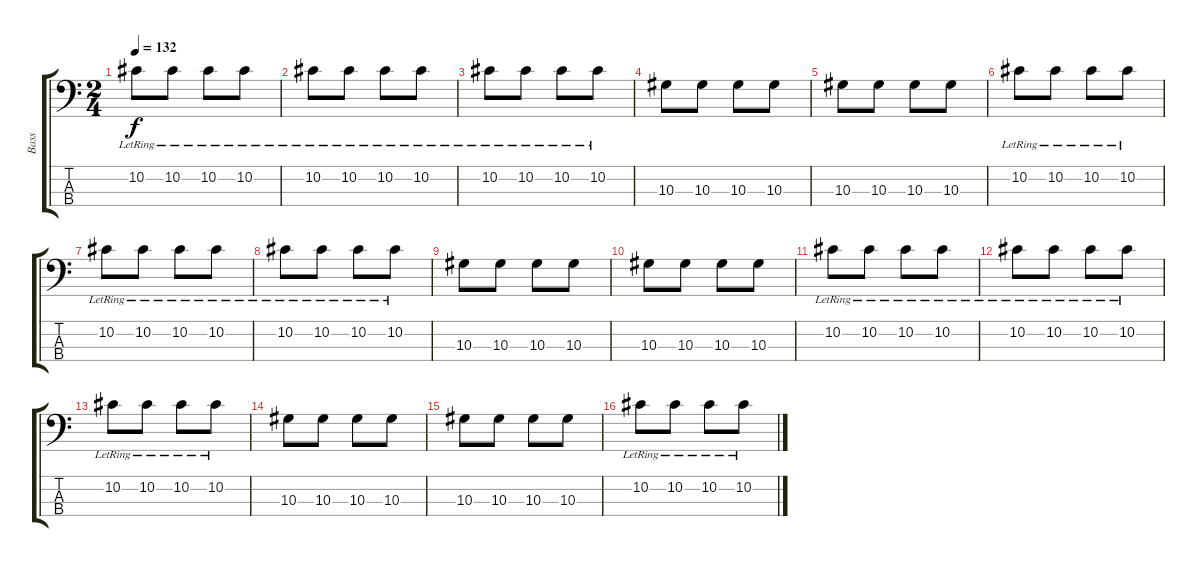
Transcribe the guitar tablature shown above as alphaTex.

\track ("Bass" "Bass") {instrument electricbassfinger}
\staff {score tabs}
\tuning (Ab2 Eb2 Bb1 F1) {hide}
\ts (2 4)
\tempo 132
\clef f4
\ks c
10.2{lr}.8{dy f} 10.2{lr}.8 10.2{lr}.8 10.2{lr}.8 |
10.2{lr}.8 10.2{lr}.8 10.2{lr}.8 10.2{lr}.8 |
10.2{lr}.8 10.2{lr}.8 10.2{lr}.8 10.2{lr}.8 |
10.3.8 10.3.8 10.3.8 10.3.8 |
10.3.8 10.3.8 10.3.8 10.3.8 |
10.2{lr}.8 10.2{lr}.8 10.2{lr}.8 10.2{lr}.8 |
10.2{lr}.8 10.2{lr}.8 10.2{lr}.8 10.2{lr}.8 |
10.2{lr}.8 10.2{lr}.8 10.2{lr}.8 10.2{lr}.8 |
10.3.8 10.3.8 10.3.8 10.3.8 |
10.3.8 10.3.8 10.3.8 10.3.8 |
10.2{lr}.8 10.2{lr}.8 10.2{lr}.8 10.2{lr}.8 |
10.2{lr}.8 10.2{lr}.8 10.2{lr}.8 10.2{lr}.8 |
10.2{lr}.8 10.2{lr}.8 10.2{lr}.8 10.2{lr}.8 |
10.3.8 10.3.8 10.3.8 10.3.8 |
10.3.8 10.3.8 10.3.8 10.3.8 |
10.2{lr}.8 10.2{lr}.8 10.2{lr}.8 10.2{lr}.8
